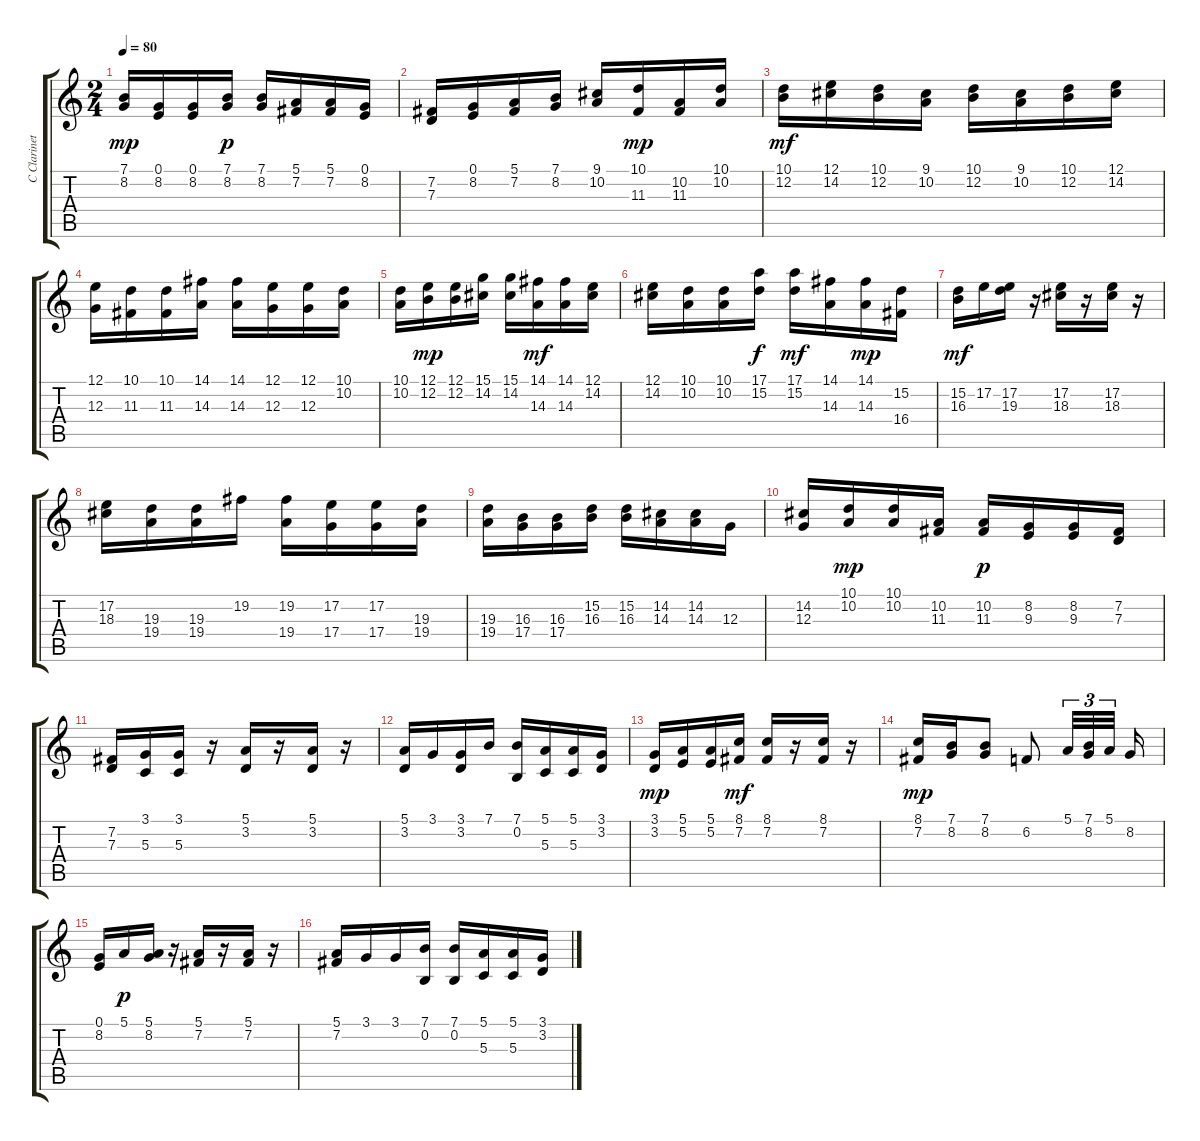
\track ("C Clarinets" "C Clarinet") {instrument clarinet}
\staff {score tabs}
\tuning (E4 B3 G3 D3 A2 E2) {hide}
\ts (2 4)
\tempo 80
\clef g2
\ks c
(7.1 8.2).16{dy mp} (0.1 8.2).16 (0.1 8.2).16 (7.1 8.2).16{dy p} (7.1 8.2).16 (5.1 7.2).16 (5.1 7.2).16 (0.1 8.2).16 |
(7.2 7.3).16 (0.1 8.2).16 (5.1 7.2).16 (7.1 8.2).16 (9.1 10.2).16 (10.1 11.3).16{dy mp} (10.2 11.3).16 (10.1 10.2).16 |
(10.1 12.2).16{dy mf} (12.1 14.2).16 (10.1 12.2).16 (9.1 10.2).16 (10.1 12.2).16 (9.1 10.2).16 (10.1 12.2).16 (12.1 14.2).16 |
(12.1 12.3).16 (10.1 11.3).16 (10.1 11.3).16 (14.1 14.3).16 (14.1 14.3).16 (12.1 12.3).16 (12.1 12.3).16 (10.1 10.2).16 |
(10.1 10.2).16 (12.1 12.2).16{dy mp} (12.1 12.2).16 (15.1 14.2).16 (15.1 14.2).16 (14.1 14.3).16{dy mf} (14.1 14.3).16 (12.1 14.2).16 |
(12.1 14.2).16 (10.1 10.2).16 (10.1 10.2).16 (17.1 15.2).16{dy f} (17.1 15.2).16{dy mf} (14.1 14.3).16 (14.1 14.3).16{dy mp} (15.2 16.4).16 |
(15.2 16.3).16{dy mf} 17.2.16 (17.2 19.3).16 r.16 (17.2 18.3).16 r.16 (17.2 18.3).16 r.16 |
(17.2 18.3).16 (19.3 19.4).16 (19.3 19.4).16 19.2.16 (19.2 19.4).16 (17.2 17.4).16 (17.2 17.4).16 (19.3 19.4).16 |
(19.3 19.4).16 (16.3 17.4).16 (16.3 17.4).16 (15.2 16.3).16 (15.2 16.3).16 (14.2 14.3).16 (14.2 14.3).16 12.3.16 |
(14.2 12.3).16 (10.1 10.2).16{dy mp} (10.1 10.2).16 (10.2 11.3).16 (10.2 11.3).16{dy p} (8.2 9.3).16 (8.2 9.3).16 (7.2 7.3).16 |
(7.2 7.3).16 (3.1 5.3).16 (3.1 5.3).16 r.16 (5.1 3.2).16 r.16 (5.1 3.2).16 r.16 |
(5.1 3.2).16 3.1.16 (3.1 3.2).16 7.1.16 (7.1 0.2).16 (5.1 5.3).16 (5.1 5.3).16 (3.1 3.2).16 |
(3.1 3.2).16{dy mp} (5.1 5.2).16 (5.1 5.2).16 (8.1 7.2).16{dy mf} (8.1 7.2).16 r.16 (8.1 7.2).16 r.16 |
(8.1 7.2).16{dy mp} (7.1 8.2).16 (7.1 8.2).8 6.2.8 5.1.32{tu (3 2)} (7.1 8.2).32{tu (3 2)} 5.1.32{tu (3 2) beam splitsecondary} 8.2.16 |
(0.1 8.2).16 5.1.16{dy p} (5.1 8.2).16 r.16 (5.1 7.2).16 r.16 (5.1 7.2).16 r.16 |
(5.1 7.2).16 3.1.16 3.1.16 (7.1 0.2).16 (7.1 0.2).16 (5.1 5.3).16 (5.1 5.3).16 (3.1 3.2).16
